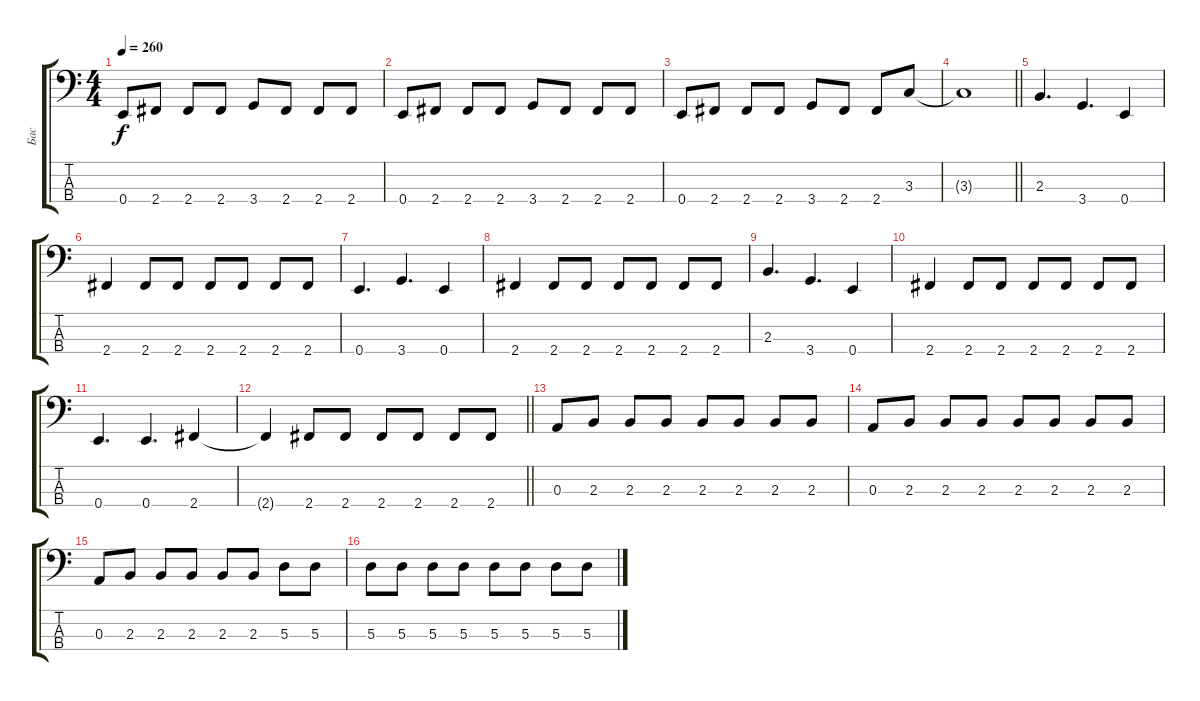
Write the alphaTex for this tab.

\track ("Бас" "Бас") {instrument electricbassfinger}
\staff {score tabs}
\tuning (G2 D2 A1 E1) {hide}
\ts (4 4)
\tempo 260
\clef f4
\ks c
0.4.8{dy f} 2.4.8 2.4.8 2.4.8 3.4.8 2.4.8 2.4.8 2.4.8 |
0.4.8 2.4.8 2.4.8 2.4.8 3.4.8 2.4.8 2.4.8 2.4.8 |
0.4.8 2.4.8 2.4.8 2.4.8 3.4.8 2.4.8 2.4.8 3.3.8 |
\barLineRight lightlight
3.3{t}.1 |
2.3.4{d} 3.4.4{d} 0.4.4 |
2.4.4 2.4.8 2.4.8 2.4.8 2.4.8 2.4.8 2.4.8 |
0.4.4{d} 3.4.4{d} 0.4.4 |
2.4.4 2.4.8 2.4.8 2.4.8 2.4.8 2.4.8 2.4.8 |
2.3.4{d} 3.4.4{d} 0.4.4 |
2.4.4 2.4.8 2.4.8 2.4.8 2.4.8 2.4.8 2.4.8 |
0.4.4{d} 0.4.4{d} 2.4.4 |
\barLineRight lightlight
2.4{t}.4 2.4.8 2.4.8 2.4.8 2.4.8 2.4.8 2.4.8 |
0.3.8 2.3.8 2.3.8 2.3.8 2.3.8 2.3.8 2.3.8 2.3.8 |
0.3.8 2.3.8 2.3.8 2.3.8 2.3.8 2.3.8 2.3.8 2.3.8 |
0.3.8 2.3.8 2.3.8 2.3.8 2.3.8 2.3.8 5.3.8 5.3.8 |
5.3.8 5.3.8 5.3.8 5.3.8 5.3.8 5.3.8 5.3.8 5.3.8
